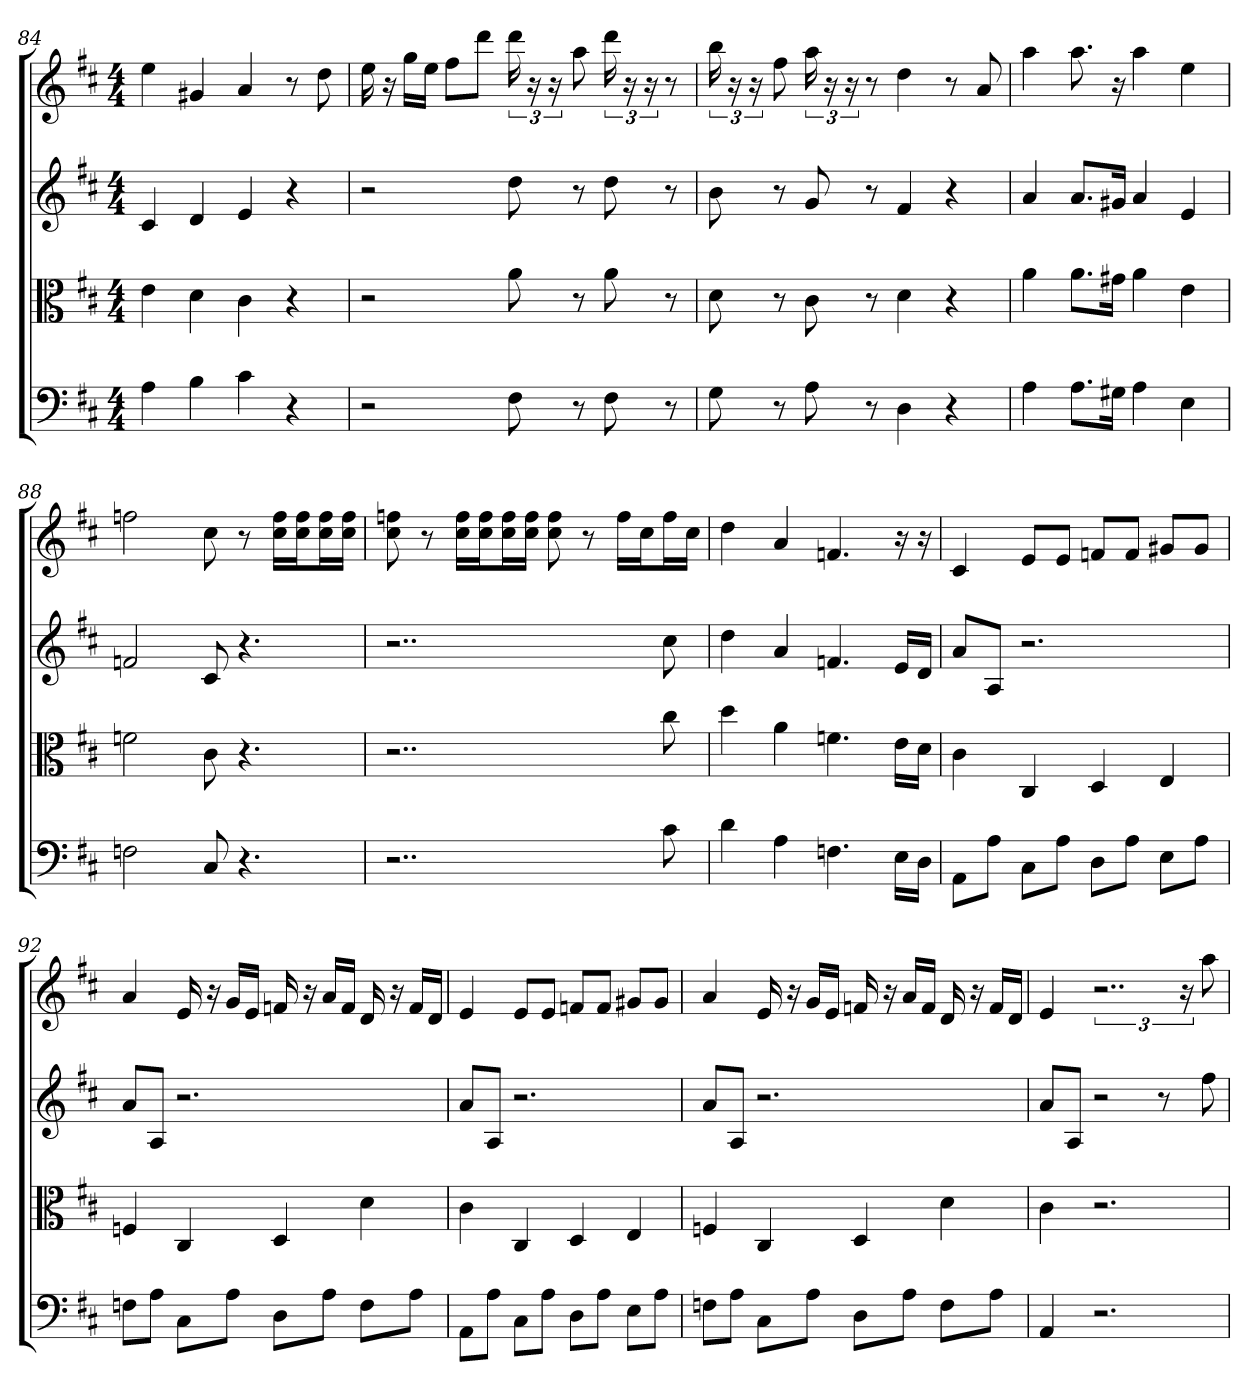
**kern	**kern	**kern	**kern
*part4	*part3	*part2	*part1
*staff4	*staff3	*staff2	*staff1
*clefF4	*clefC3	*clefG2	*clefG2
*k[f#c#]	*k[f#c#]	*k[f#c#]	*k[f#c#]
*D:	*D:	*D:	*D:
*M4/4	*M4/4	*M4/4	*M4/4
=84	=84	=84	=84
4A	4e	4c#	4ee
4B	4d	4d	4g#X
4c#	4c#	4e	4a
4r	4r	4r	8r
.	.	.	8dd
=85	=85	=85	=85
2r	2r	2r	16ee
.	.	.	16r
.	.	.	16gg\LL
.	.	.	16ee\JJ
.	.	.	8ff#\L
.	.	.	8ddd\J
8F#	8a	8dd	24ddd
.	.	.	24r
.	.	.	24r
8r	8r	8r	8aa
8F#	8a	8dd	24ddd
.	.	.	24r
.	.	.	24r
8r	8r	8r	8r
=86	=86	=86	=86
8G	8d	8b	24bb
.	.	.	24r
.	.	.	24r
8r	8r	8r	8ff#
8A	8c#	8g	24aa
.	.	.	24r
.	.	.	24r
8r	8r	8r	8r
4D	4d	4f#	4dd
4r	4r	4r	8r
.	.	.	8a
=87	=87	=87	=87
4A	4a	4a	4aa
8.A\L	8.a\L	8.a/L	8.aa
16G#X\Jk	16g#X\Jk	16g#X/Jk	16r
4A	4a	4a	4aa
4E	4e	4e	4ee
=88	=88	=88	=88
2Fn	2fn	2fn	2ffn
8C#	8c#	8c#	8cc#
4.r	4.r	4.r	8r
.	.	.	16cc#\ 16ff\LL
.	.	.	16cc#\ 16ff\J
.	.	.	16cc#\ 16ff\L
.	.	.	16cc#\ 16ff\JJ
=89	=89	=89	=89
2..r	2..r	2..r	8cc# 8ffn
.	.	.	8r
.	.	.	16cc#\ 16ff\LL
.	.	.	16cc#\ 16ff\J
.	.	.	16cc#\ 16ff\L
.	.	.	16cc#\ 16ff\JJ
.	.	.	8cc# 8ff
.	.	.	8r
.	.	.	16ff\LL
.	.	.	16cc#\J
8c#	8cc#	8cc#	16ff\L
.	.	.	16cc#\JJ
=90	=90	=90	=90
4d	4dd	4dd	4dd
4A	4a	4a	4a
4.Fn	4.fn	4.fn	4.fn
16E\LL	16e\LL	16e/LL	16r
16D\JJ	16d\JJ	16d/JJ	16r
=91	=91	=91	=91
8AA\L	4c#	8a/L	4c#
8A\J	.	8A/J	.
8C#\L	4C#	2.r	8e/L
8A\J	.	.	8e/J
8D\L	4D	.	8fn/L
8A\J	.	.	8f/J
8E\L	4E	.	8g#X/L
8A\J	.	.	8g#/J
=92	=92	=92	=92
8Fn\L	4Fn	8a/L	4a
8A\J	.	8A/J	.
8C#\L	4C#	2.r	16e
.	.	.	16r
8A\J	.	.	16g/LL
.	.	.	16e/JJ
8D\L	4D	.	16fn
.	.	.	16r
8A\J	.	.	16a/LL
.	.	.	16f/JJ
8F\L	4d	.	16d
.	.	.	16r
8A\J	.	.	16f/LL
.	.	.	16d/JJ
=93	=93	=93	=93
8AA\L	4c#	8a/L	4e
8A\J	.	8A/J	.
8C#\L	4C#	2.r	8e/L
8A\J	.	.	8e/J
8D\L	4D	.	8fn/L
8A\J	.	.	8f/J
8E\L	4E	.	8g#X/L
8A\J	.	.	8g#/J
=94	=94	=94	=94
8Fn\L	4Fn	8a/L	4a
8A\J	.	8A/J	.
8C#\L	4C#	2.r	16e
.	.	.	16r
8A\J	.	.	16g/LL
.	.	.	16e/JJ
8D\L	4D	.	16fn
.	.	.	16r
8A\J	.	.	16a/LL
.	.	.	16f/JJ
8F\L	4d	.	16d
.	.	.	16r
8A\J	.	.	16f/LL
.	.	.	16d/JJ
=95	=95	=95	=95
4AA	4c#	8a/L	4e
.	.	8A/J	.
2.r	2.r	2r	3..r
.	.	8r	.
.	.	.	24r
.	.	8ff#	8aa
=	=	=	=
*-	*-	*-	*-
